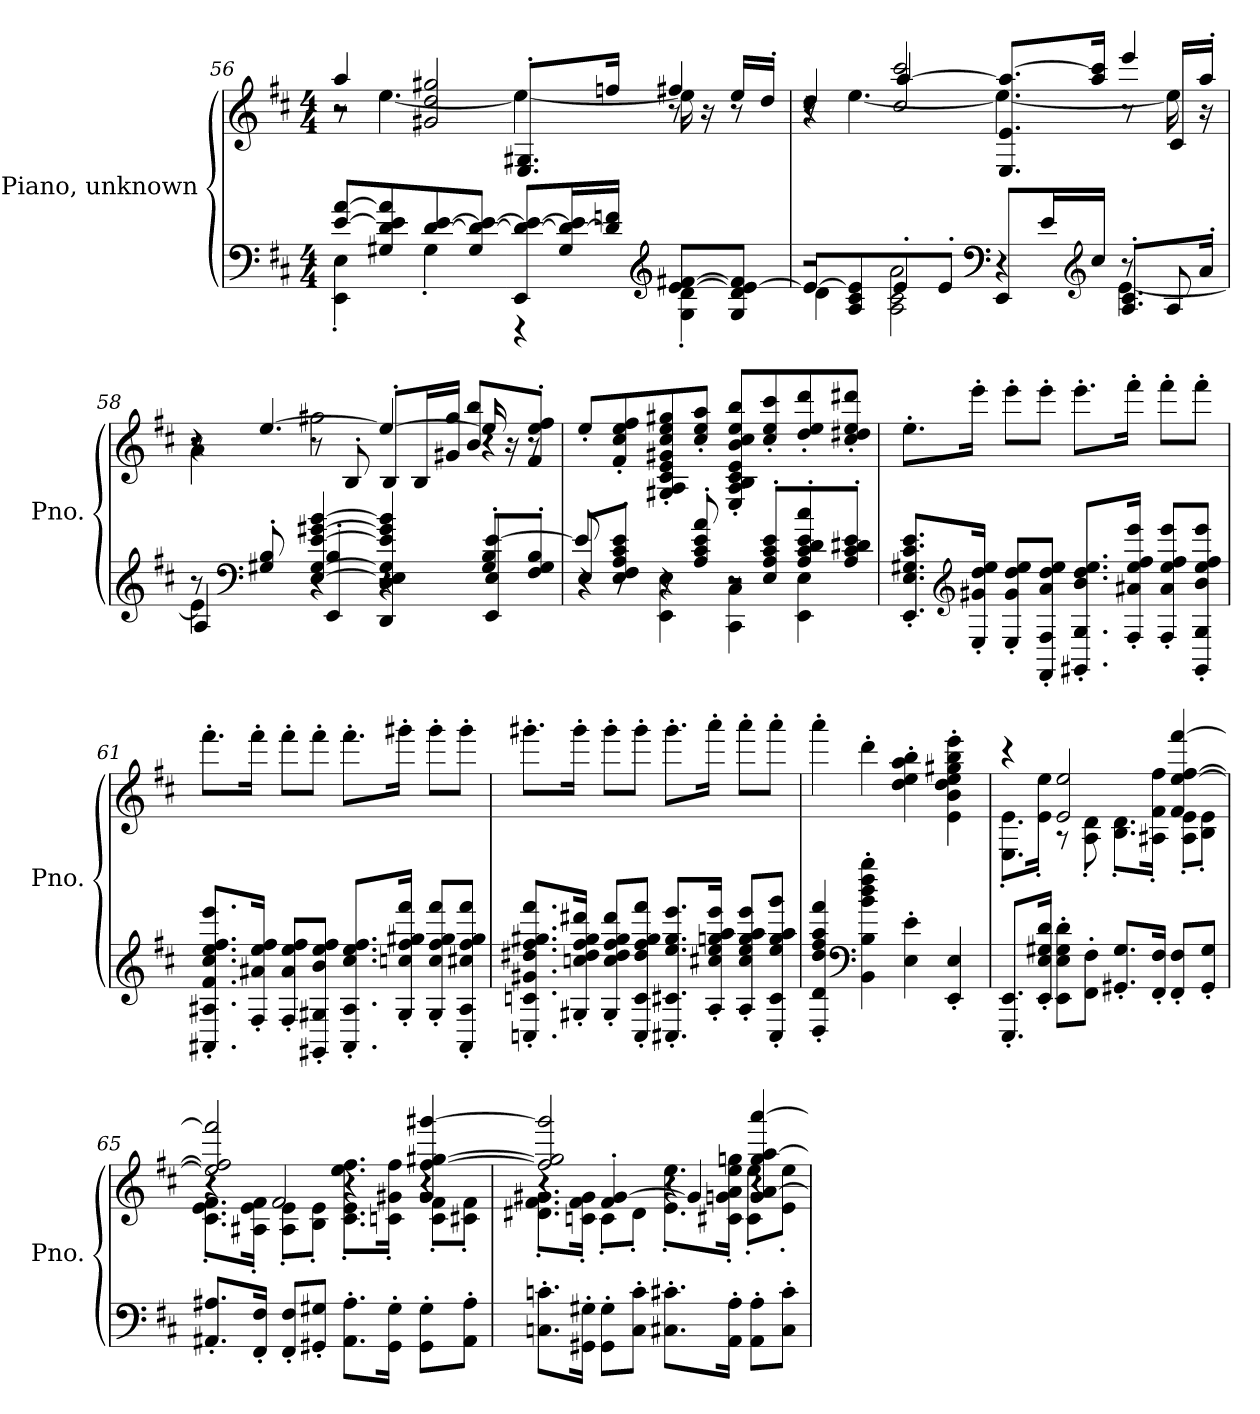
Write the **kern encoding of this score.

**kern	**kern
*part1	*part1
*staff2	*staff1
*I"Piano, unknown	*
*I'Pno.	*
!!LO:LB:g=z
*clefF4	*clefG2
*k[f#c#]	*k[f#c#]
*M4/4	*M4/4
=56	=56
*^	*^
*	*	*	*^
[8e/ [8a/L	4EE\' 4E\'	4aa/	8r	2r
8G#X/ 8d/ 8e/] 8a/]	.	.	[4.ee\	.
[8d/ [8e/	4G#'\	2g#X/ 2dd/ 2gg#X/	.	.
8G#/ 8d/_ 8e/_J	.	.	.	.
8EE/ 8d/_ 8e/_L	4r	.	4ee\_	8.E/' 8.G#X/'L
16G#/ 16d/_ 16e/]L	.	.	.	.
16d/] 16fn/JJ	.	.	.	16ffn/Jk
*clefG2	*	*	*	*
[8e/ [8f#X/L	4G#\' 4d\'	4ff#X/	16ee\]	8r
.	.	.	16r	.
8G#/ 8d/ 8e/_ 8f#/]J	.	.	8r	16ee/LL
.	.	.	.	16dd'/JJ
=57	=57	=57	=57	=57
*	*^	*	*	*
8e/L_	4d\	2r	4dd/	8r	4r
8A/ 8c#/ 8e/]	.	.	.	[4.ee\	.
8e'/	2A\ 2c#\ 2a\	.	2cc#/ 2ccc#/	.	[4aa/
8e'/J	.	.	.	.	.
*clefF4	*	*	*	*	*
8EE/L	.	4r	.	4.ee\_	8.E/ 8.e/ 8.aa/_L
16e/L	.	.	.	.	.
*clefG2	*	*	*	*	*
16cc#/JJ	.	.	.	.	16aa/] 16ccc#/Jk
8.A/' 8.c#/'L	[4e\	8r	4eee/	.	8r
.	.	8A/	.	16ee\]	16c#/LL
16a'/Jk	.	.	.	16r	16aa'/JJ
!!LO:PB:g=z	!!	!!
=58	=58	=58	=58	=58	=58
8r	4e\]	4A/	8r	4a\	4r
*clefF4	*	*	*	*	*
8G#X/' 8B/'	.	.	[4.ee/	.	.
[4E/ [4G#/ [4e/ [4g#X/ [4b/	4r	4EE/' 4B/'	.	2gg#X\	8r
.	.	.	.	.	8B'/
4DD/ 4D/ 4E/] 4G#/] 4e/] 4g#/] 4b/]	2r	4r	4ee/_	.	8B'/L
.	.	.	.	.	16B/L
.	.	.	.	.	16g#X/ 16gg#/JJ
8G#/' 8B/'L	.	4EE/ 4E/ [4e/	16ee/]	4r	8b/ 8bb/L
.	.	.	16r	.	.
8F#/' 8G#/' 8B/'J	.	.	8r	.	8f#/' 8ee/' 8ff#/'J
*	*	*	*v	*v	*v
=59	=59	=59	=59
8E'/L	4r	8e/]	8ee'/L
8E/' 8F#/' 8A/' 8c#/' 8e/'J	.	8r	8f#/' 8cc#/' 8ee/' 8ff#/'
8r	4EE\ 4E\	4r	8G#X/' 8A/' 8c#/' 8e/' 8g#X/' 8cc#/' 8ee/' 8gg#X/'
8A/' 8c#/' 8e/' 8a/'	.	.	8cc#/' 8ee/' 8aa/'J
8r	4CC#\ 4C#\	2r	8E/' 8A/' 8B/' 8c#/' 8e/' 8b/' 8cc#/' 8ee/' 8bb/'L
8E/' 8A/' 8c#/' 8e/'L	.	.	8cc#/' 8ee/' 8ccc#/'
8A/' 8c#/' 8d/' 8e/' 8cc#/'	4EE\ 4E\	.	8dd/' 8ee/' 8ddd/'
8A/' 8c#/' 8d#X/' 8e/'J	.	.	8cc#/' 8dd#X/' 8ee/' 8ddd#X/'J
*v	*v	*v	*
!!LO:LB:g=z
=60	=60
8.EE/' 8.E/' 8.G#X/' 8.c#/' 8.e/'L	8.ee'\L
*clefG2	*
16E/' 16g#X/' 16dd/' 16ee/'Jk	16eee'\Jk
8E/' 8g#/' 8dd/' 8ee/'L	8eee'\L
8FF#/' 8F#/' 8a/' 8dd/' 8ee/'J	8eee'\J
8.GG#X/' 8.G#/' 8.b/' 8.dd/' 8.ee/'L	8.eee'\L
16F#/' 16a#X/' 16ee/' 16ff#/' 16eee/'Jk	16fff#'\Jk
8F#/' 8a#/' 8ee/' 8ff#/' 8eee/'L	8fff#'\L
8GG#/' 8G#/' 8b/' 8ee/' 8ff#/' 8eee/'J	8fff#'\J
=61	=61
8.AA#X/' 8.A#X/' 8.f#/' 8.cc#/' 8.ee/' 8.ff#/' 8.eee/'L	8.fff#'\L
16F#/' 16a#X/' 16ee/' 16ff#/'Jk	16fff#'\Jk
8F#/' 8a#/' 8ee/' 8ff#/'L	8fff#'\L
8GG#X/' 8G#X/' 8b/' 8ee/' 8ff#/'J	8fff#'\J
8.AA#/' 8.A#/' 8.cc#/' 8.ee/' 8.ff#/'L	8.fff#'\L
16G#/' 16ccn/' 16ff#/' 16gg#X/' 16fff#/'Jk	16ggg#X'\Jk
8G#/' 8cc/' 8ff#/' 8gg#/' 8fff#/'L	8ggg#'\L
8AA#/' 8A#/' 8cc#X/' 8ff#/' 8gg#/' 8fff#/'J	8ggg#'\J
!!LO:LB:g=z
=62	=62
8.Cn/' 8.cn/' 8.g#X/' 8.dd#X/' 8.ff#/' 8.gg#X/' 8.fff#/'L	8.ggg#X'\L
16G#X/' 16ccn/' 16dd#/' 16ff#/' 16gg#/' 16ddd#X/'Jk	16ggg#'\Jk
8G#/' 8cc/' 8dd#/' 8ff#/' 8gg#/' 8ddd#/'L	8ggg#'\L
8C/' 8c/' 8dd#/' 8ff#/' 8gg#/' 8fff#/'J	8ggg#'\J
8.C#X/' 8.c#X/' 8.ee/' 8.gg#/' 8.eee/'L	8.ggg#'\L
16A/' 16cc#X/' 16ee/' 16ggn/' 16aa/' 16eee/'Jk	16aaa'\Jk
8A/' 8cc#/' 8ee/' 8gg/' 8aa/' 8eee/'L	8aaa'\L
8C#/' 8c#/' 8ee/' 8gg/' 8aa/' 8ggg/'J	8aaa'\J
=63	=63
4D/' 4d/' 4dd/' 4ff#/' 4aa/' 4fff#/'	4aaa'\
*clefF4	*
4BB\' 4B\' 4b\' 4dd\' 4ff#\' 4bb\'	4ddd'\
4E\' 4e\'	4dd\' 4ee\' 4aa\' 4bb\'
4EE/' 4E/'	4e\' 4b\' 4dd\' 4ee\' 4gg#X\' 4bb\' 4eee\'
=64	=64
*	*^
8.EEE/' 8.EE/'L	4r	8.E\' 8.e\'L
16EE/' 16E/' 16G#X/' 16d/'Jk	.	16e\' 16ee\'Jk
8EE\' 8E\' 8G#\' 8d\'L	2e/ 2ee/	8r
8FF#\' 8F#\'J	.	8A\' 8d\'
8.GG#X/' 8.G#/'L	.	8.B\' 8.d\'L
16FF#/' 16F#/'Jk	.	16A#X\' 16f#\' 16ff#\'Jk
8FF#/' 8F#/'L	4f#/ [4ee/ [4ff#/ [4fff#/	8A#\' 8e\'L
8GG#/' 8G#/'J	.	8B\' 8e\'J
!!LO:LB:g=z
=65	=65	=65
*	*	*^
8.AA#X/' 8.A#X/'L	2ee/] 2ff#/] 2fff#/]	8.c#\' 8.e\' 8.f#\'L	4r
16FF#/' 16F#/'Jk	.	16A#X\' 16e\' 16f#\'Jk	.
8FF#/' 8F#/'L	.	8A#\' 8e\'L	2f#/
8GG#X/' 8G#X/'J	.	8B\' 8e\'J	.
8.AA#\' 8.A#\'L	4r	8.c#\' 8.e\' 8.ee\' 8.ff#\'L	.
16GG#\' 16G#\'Jk	.	16cn\' 16g#X\' 16ff#\'Jk	.
8GG#\' 8G#\'L	4g#/ [4ff#/ [4gg#X/ [4ggg#X/	8c\' 8f#\'L	4r
8AA#\' 8A#\'J	.	8c#X\' 8f#\'J	.
=66	=66	=66	=66
8.Cn\' 8.cn\'L	2ff#/] 2gg#/] 2ggg#/]	8.d#X\' 8.f#\' 8.g#X\'L	4r
16GG#X\' 16G#X\'Jk	.	16cn\' 16f#\' 16g#\'Jk	.
8GG#\' 8G#\'L	.	8c'\L	4f#/' [4g#/'
8C\' 8c\'J	.	8d#'\J	.
8.C#X\' 8.c#X\'L	4r	8.e\' 8.ee\'L	4g#/]
16AA\' 16A\'Jk	.	16c#X\' 16gn\' 16a\' 16ee\' 16ggn\'Jk	.
8AA\' 8A\'L	4g/ [4a/ 4gg/ [4aa/ [4aaa/	8c#\' 8ee\'L	4r
8C#\' 8c#\'J	.	8e\' 8ee\'J	.
*	*v	*v	*v
=	=
*-	*-
